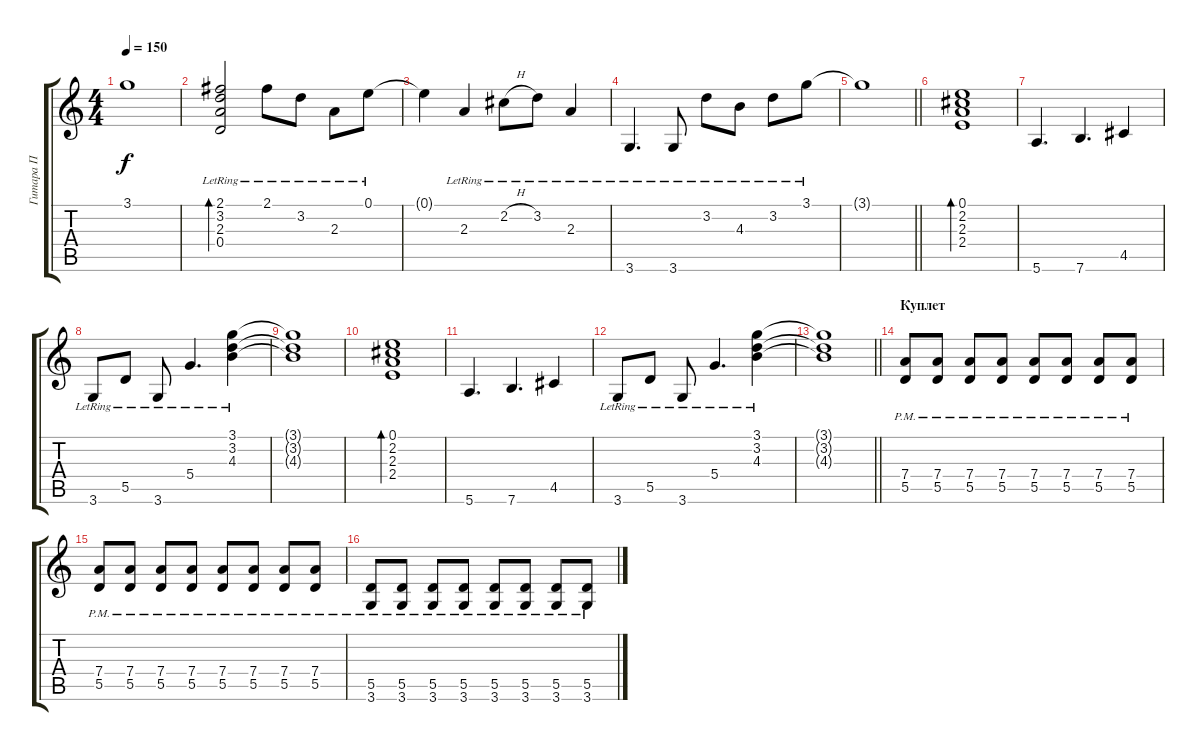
\track ("Гитара П" "Гитара П") {instrument distortionguitar}
\staff {score tabs}
\tuning (E4 B3 G3 D3 A2 E2) {hide}
\ts (4 4)
\tempo 150
\clef g2
\ks c
3.1{t}.1{dy f} |
(2.1{lr} 3.2{lr} 2.3{lr} 0.4{lr}).2{bd 120} 2.1{lr}.8 3.2{lr}.8 2.3{lr}.8 0.1{lr}.8 |
0.1{t}.4 2.3{lr}.4 2.2{h lr}.8 3.2{lr}.8 2.3{lr}.4 |
3.6{lr}.4{d} 3.6{lr}.8 3.2{lr}.8 4.3{lr}.8 3.2{lr}.8 3.1{lr}.8 |
\barLineRight lightlight
3.1{t}.1 |
\section ("" " ")
(0.1 2.2 2.3 2.4).1{bd 240} |
5.6.4{d} 7.6.4{d} 4.5.4 |
3.6{lr}.8 5.5{lr}.8 3.6{lr}.8 5.4{lr}.4{d} (3.1{lr} 3.2{lr} 4.3{lr}).4 |
(3.1{t} 3.2{t} 4.3{t}).1 |
(0.1 2.2 2.3 2.4).1{bd 240} |
5.6.4{d} 7.6.4{d} 4.5.4 |
3.6{lr}.8 5.5{lr}.8 3.6{lr}.8 5.4{lr}.4{d} (3.1{lr} 3.2{lr} 4.3{lr}).4 |
\barLineRight lightlight
(3.1{t} 3.2{t} 4.3{t}).1 |
\section ("" "Куплет")
(7.4{pm} 5.5{pm}).8{instrument distortionguitar} (7.4{pm} 5.5{pm}).8 (7.4{pm} 5.5{pm}).8 (7.4{pm} 5.5{pm}).8 (7.4{pm} 5.5{pm}).8 (7.4{pm} 5.5{pm}).8 (7.4{pm} 5.5{pm}).8 (7.4{pm} 5.5{pm}).8 |
(7.4{pm} 5.5{pm}).8 (7.4{pm} 5.5{pm}).8 (7.4{pm} 5.5{pm}).8 (7.4{pm} 5.5{pm}).8 (7.4{pm} 5.5{pm}).8 (7.4{pm} 5.5{pm}).8 (7.4{pm} 5.5{pm}).8 (7.4{pm} 5.5{pm}).8 |
(5.5{pm} 3.6{pm}).8 (5.5{pm} 3.6{pm}).8 (5.5{pm} 3.6{pm}).8 (5.5{pm} 3.6{pm}).8 (5.5{pm} 3.6{pm}).8 (5.5{pm} 3.6{pm}).8 (5.5{pm} 3.6{pm}).8 (5.5{pm} 3.6{pm}).8
